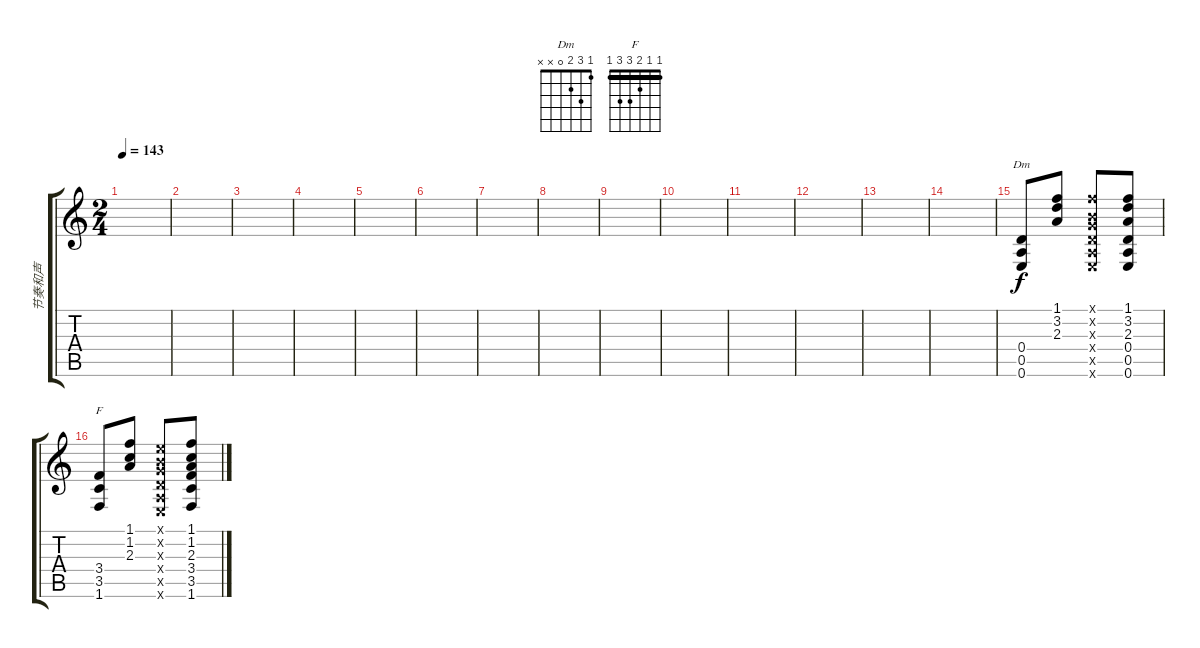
\track ("节奏和声" "节奏和声") {instrument electricbasspick}
\staff {score tabs}
\tuning (E4 B3 G3 D3 A2 E2) {hide}
\chord ("Dm" 1 3 2 0 x x)
\chord ("F" 1 1 2 3 3 1) {barre 1}
\ts (2 4)
\tempo 143
\clef g2
\ks c
|
|
|
|
|
|
|
|
|
|
|
|
|
|
(0.4 0.5 0.6).8{ch "Dm"} (1.1 3.2 2.3).8 (1.1{x} 0.2{x} 0.3{x} 0.4{x} 0.5{x} 0.6{x}).8 (1.1 3.2 2.3 0.4 0.5 0.6).8 |
(3.4 3.5 1.6).8{ch "F"} (1.1 1.2 2.3).8 (0.1{x} 0.2{x} 0.3{x} 0.4{x} 0.5{x} 0.6{x}).8 (1.1 1.2 2.3 3.4 3.5 1.6).8
